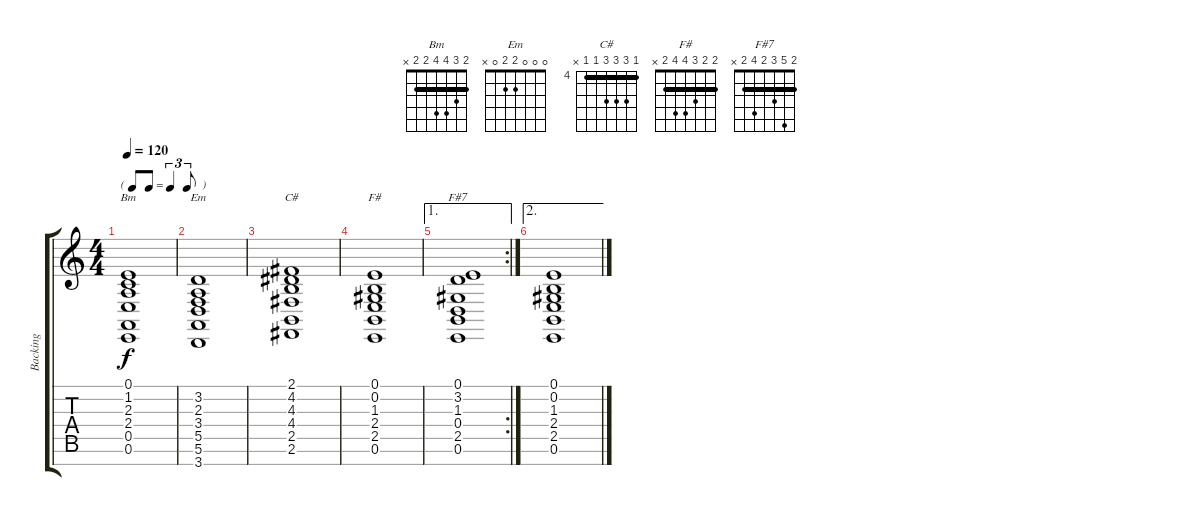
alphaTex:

\track ("Backing" "Backing") {instrument stringensemble1}
\staff {score tabs}
\tuning (E4 B3 G3 D3 A2 E2 B1) {hide}
\chord ("Bm" 2 3 4 4 2 2 x) {barre 2}
\chord ("Em" 0 0 0 2 2 0 x)
\chord ("C#" 4 6 6 6 4 4 x) {firstfret 4 barre 4}
\chord ("F#" 2 2 3 4 4 2 x) {barre 2}
\chord ("F#7" 2 5 3 2 4 2 x) {barre 2}
\ts (4 4)
\tf triplet8th
\tempo 120
\clef g2
\ks aminor
(0.1 1.2 2.3 2.4 0.5 0.6).1{ch "Bm" dy f} |
(3.2 2.3 3.4 5.5 5.6 3.7).1{ch "Em"} |
(2.1 4.2 4.3 4.4 2.5 2.6).1{ch "C#"} |
(0.1 0.2 1.3 2.4 2.5 0.6).1{ch "F#"} |
\ae 1
\rc 2
(0.1 3.2 1.3 0.4 2.5 0.6).1{ch "F#7"} |
\ae 2
(0.1 0.2 1.3 2.4 2.5 0.6).1
